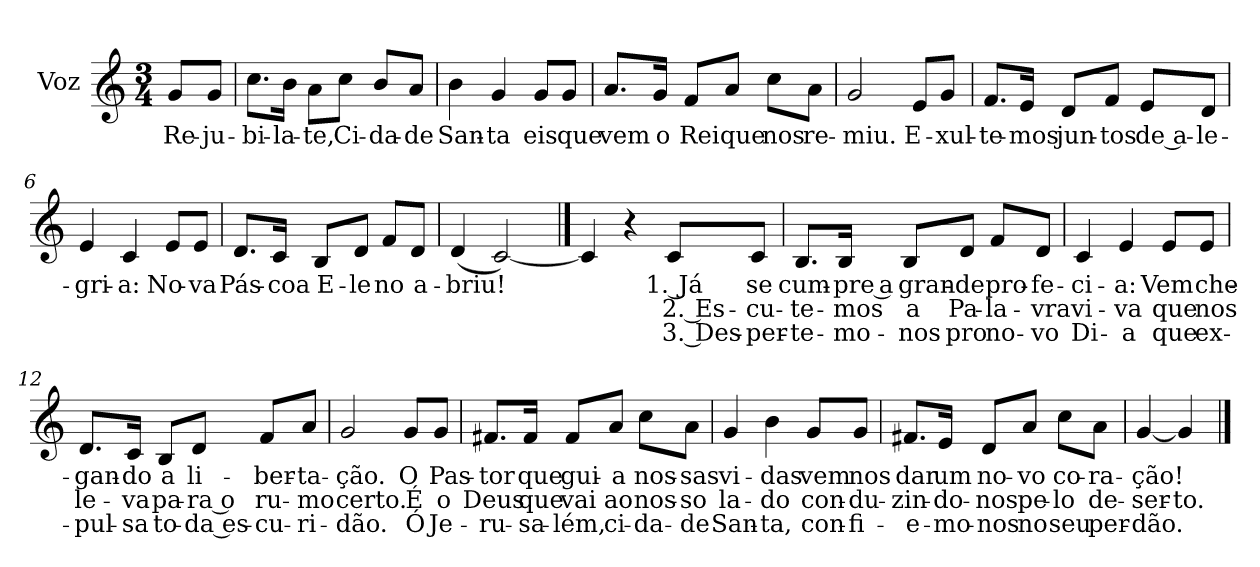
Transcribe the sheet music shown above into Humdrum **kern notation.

**kern	**text	**text	**text
*part1	*part1	*part1	*part1
*staff1	*staff1	*staff1	*staff1
*I"Voz	*	*	*
*I'Vo.	*	*	*
*clefG2	*	*	*
*k[]	*	*	*
*M3/4	*	*	*
*MM90	*	*	*
=	=	=	=
!	!LO:LY:b	!	!
8g/L	Re-	.	.
!	!LO:LY:b	!	!
8g/J	-ju-	.	.
=1	=1	=1	=1
!	!LO:LY:b	!	!
8.cc\L	-bi-	.	.
!	!LO:LY:b	!	!
16b\Jk	-la-	.	.
!	!LO:LY:b	!	!
8a\L	-te,	.	.
!	!LO:LY:b	!	!
8cc\J	Ci-	.	.
!	!LO:LY:b	!	!
8b/L	-da-	.	.
!	!LO:LY:b	!	!
8a/J	-de	.	.
=2	=2	=2	=2
!	!LO:LY:b	!	!
4b\	San-	.	.
!	!LO:LY:b	!	!
4g/	-ta	.	.
!	!LO:LY:b	!	!
8g/L	eis	.	.
!	!LO:LY:b	!	!
8g/J	que	.	.
=3	=3	=3	=3
!	!LO:LY:b	!	!
8.a/L	vem	.	.
!	!LO:LY:b	!	!
16g/Jk	o	.	.
!	!LO:LY:b	!	!
8f/L	Rei	.	.
!	!LO:LY:b	!	!
8a/J	que	.	.
!	!LO:LY:b	!	!
8cc\L	nos	.	.
!	!LO:LY:b	!	!
8a\J	re-	.	.
=4	=4	=4	=4
!	!LO:LY:b	!	!
2g/	-miu.	.	.
!	!LO:LY:b	!	!
8e/L	E-	.	.
!	!LO:LY:b	!	!
8g/J	-xul-	.	.
!!LO:LB:g=z
=5	=5	=5	=5
!	!LO:LY:b	!	!
8.f/L	-te-	.	.
!	!LO:LY:b	!	!
16e/Jk	-mos	.	.
!	!LO:LY:b	!	!
8d/L	jun-	.	.
!	!LO:LY:b	!	!
8f/J	-tos	.	.
!	!LO:LY:b	!	!
8e/L	de a-	.	.
!	!LO:LY:b	!	!
8d/J	-le-	.	.
=6	=6	=6	=6
!	!LO:LY:b	!	!
4e/	-gri-	.	.
!	!LO:LY:b	!	!
4c/	-a:	.	.
!	!LO:LY:b	!	!
8e/L	No-	.	.
!	!LO:LY:b	!	!
8e/J	-va	.	.
=7	=7	=7	=7
!	!LO:LY:b	!	!
8.d/L	Pás-	.	.
!	!LO:LY:b	!	!
16c/Jk	-coa	.	.
!	!LO:LY:b	!	!
8B/L	E-	.	.
!	!LO:LY:b	!	!
8d/J	-le	.	.
!	!LO:LY:b	!	!
8f/L	no	.	.
!	!LO:LY:b	!	!
8d/J	a-	.	.
=8	=8	=8	=8
!	!LO:LY:b	!	!
(<4d/	-briu!	.	.
[2c/)	.	.	.
==9	==9	==9	==9
4c/]	.	.	.
4r	.	.	.
!	!LO:LY:b	!LO:LY:b	!LO:LY:b
8c/L	1. Já	2. Es-	3. Des-
!	!LO:LY:b	!LO:LY:b	!LO:LY:b
8c/J	se	-cu-	-per-
!!LO:LB:g=z
=10	=10	=10	=10
!	!LO:LY:b	!LO:LY:b	!LO:LY:b
8.B/L	cum-	-te-	-te-
!	!LO:LY:b	!LO:LY:b	!LO:LY:b
16B/Jk	-pre a	-mos	-mo-
!	!LO:LY:b	!LO:LY:b	!LO:LY:b
8B/L	gran-	a	-nos
!	!LO:LY:b	!LO:LY:b	!LO:LY:b
8d/J	-de	Pa-	pro
!	!LO:LY:b	!LO:LY:b	!LO:LY:b
8f/L	pro-	-la-	no-
!	!LO:LY:b	!LO:LY:b	!LO:LY:b
8d/J	-fe-	-vra	-vo
=11	=11	=11	=11
!	!LO:LY:b	!LO:LY:b	!LO:LY:b
4c/	-ci-	vi-	Di-
!	!LO:LY:b	!LO:LY:b	!LO:LY:b
4e/	-a:	-va	-a
!	!LO:LY:b	!LO:LY:b	!LO:LY:b
8e/L	Vem	que	que
!	!LO:LY:b	!LO:LY:b	!LO:LY:b
8e/J	che-	nos	ex-
=12	=12	=12	=12
!	!LO:LY:b	!LO:LY:b	!LO:LY:b
8.d/L	-gan-	le-	-pul-
!	!LO:LY:b	!LO:LY:b	!LO:LY:b
16c/Jk	-do	-va	-sa
!	!LO:LY:b	!LO:LY:b	!LO:LY:b
8B/L	a	pa-	to-
!	!LO:LY:b	!LO:LY:b	!LO:LY:b
8d/J	li-	-ra o	-da es-
!	!LO:LY:b	!LO:LY:b	!LO:LY:b
8f/L	-ber-	ru-	-cu-
!	!LO:LY:b	!LO:LY:b	!LO:LY:b
8a/J	-ta-	-mo	-ri-
=13	=13	=13	=13
!	!LO:LY:b	!LO:LY:b	!LO:LY:b
2g/	-ção.	certo.	-dão.
!	!LO:LY:b	!LO:LY:b	!LO:LY:b
8g/L	O	É	Ó
!	!LO:LY:b	!LO:LY:b	!LO:LY:b
8g/J	Pas-	o	Je-
!!LO:LB:g=z
=14	=14	=14	=14
!	!LO:LY:b	!LO:LY:b	!LO:LY:b
8.f#X/L	-tor	Deus	-ru-
!	!LO:LY:b	!LO:LY:b	!LO:LY:b
16f#/Jk	que	que	-sa-
!	!LO:LY:b	!LO:LY:b	!LO:LY:b
8f#/L	gui-	vai	-lém,
!	!LO:LY:b	!LO:LY:b	!LO:LY:b
8a/J	-a	ao	ci-
!	!LO:LY:b	!LO:LY:b	!LO:LY:b
8cc\L	nos-	nos-	-da-
!	!LO:LY:b	!LO:LY:b	!LO:LY:b
8a\J	-sas	-so	-de
=15	=15	=15	=15
!	!LO:LY:b	!LO:LY:b	!LO:LY:b
4g/	vi-	la-	San-
!	!LO:LY:b	!LO:LY:b	!LO:LY:b
4b\	-das	-do	-ta,
!	!LO:LY:b	!LO:LY:b	!LO:LY:b
8g/L	vem	con-	con-
!	!LO:LY:b	!LO:LY:b	!LO:LY:b
8g/J	nos	-du-	-fi-
=16	=16	=16	=16
!	!LO:LY:b	!LO:LY:b	!LO:LY:b
8.f#X/L	dar	-zin-	-e-
!	!LO:LY:b	!LO:LY:b	!LO:LY:b
16e/Jk	um	-do-	-mo-
!	!LO:LY:b	!LO:LY:b	!LO:LY:b
8d/L	no-	-nos	-nos
!	!LO:LY:b	!LO:LY:b	!LO:LY:b
8a/J	-vo	pe-	no
!	!LO:LY:b	!LO:LY:b	!LO:LY:b
8cc\L	co-	-lo	seu
!	!LO:LY:b	!LO:LY:b	!LO:LY:b
8a\J	-ra-	de-	per-
=17	=17	=17	=17
!	!LO:LY:b	!LO:LY:b	!LO:LY:b
[4g/	-ção!	-ser-	-dão.
!	!	!LO:LY:b	!
4g/]	.	-to.	.
==	==	==	==
*-	*-	*-	*-
